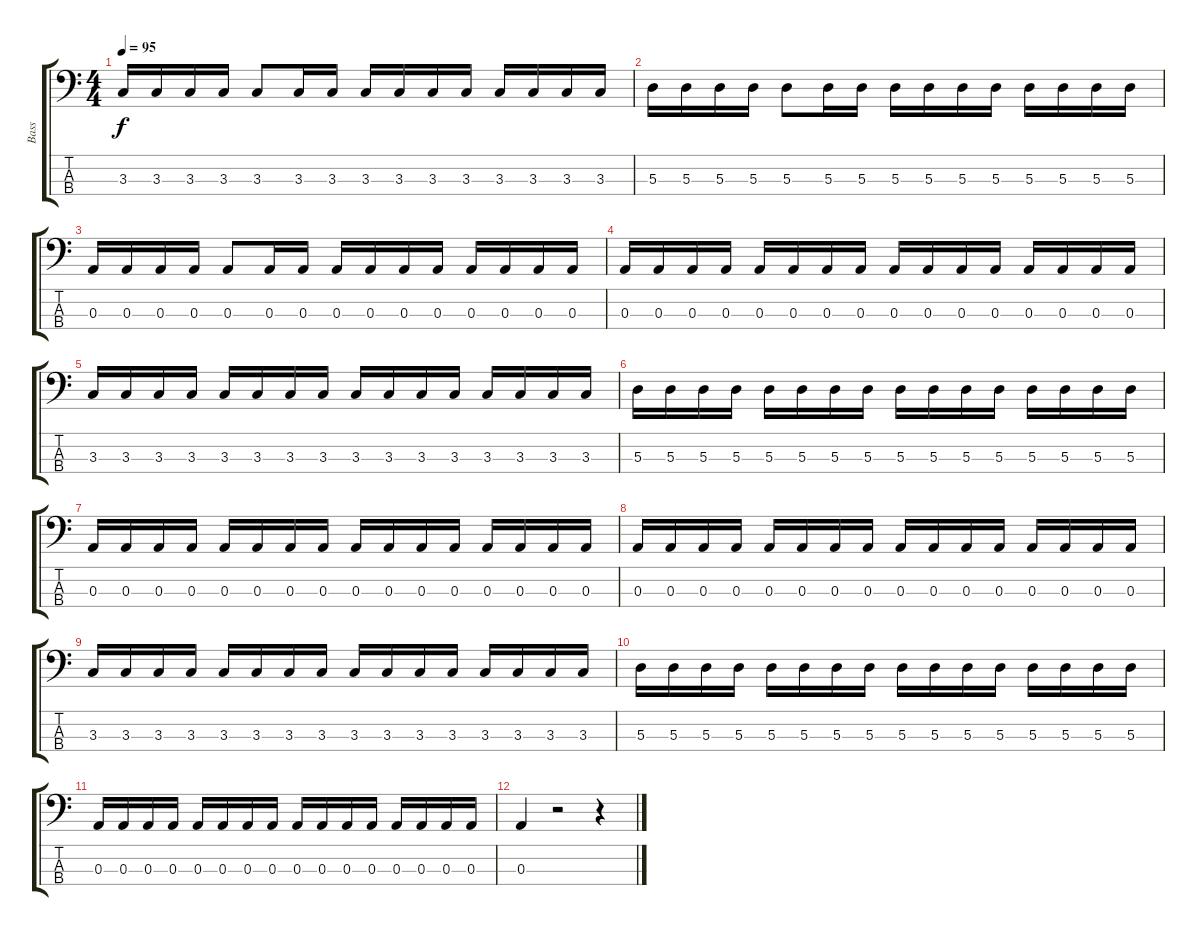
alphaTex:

\track ("Bass" "Bass") {instrument electricbasspick}
\staff {score tabs}
\tuning (G2 D2 A1 E1) {hide}
\ts (4 4)
\tempo 95
\clef f4
\ks c
3.3.16{dy f} 3.3.16 3.3.16 3.3.16 3.3.8 3.3.16 3.3.16 3.3.16 3.3.16 3.3.16 3.3.16 3.3.16 3.3.16 3.3.16 3.3.16 |
5.3.16 5.3.16 5.3.16 5.3.16 5.3.8 5.3.16 5.3.16 5.3.16 5.3.16 5.3.16 5.3.16 5.3.16 5.3.16 5.3.16 5.3.16 |
0.3.16 0.3.16 0.3.16 0.3.16 0.3.8 0.3.16 0.3.16 0.3.16 0.3.16 0.3.16 0.3.16 0.3.16 0.3.16 0.3.16 0.3.16 |
0.3.16 0.3.16 0.3.16 0.3.16 0.3.16 0.3.16 0.3.16 0.3.16 0.3.16 0.3.16 0.3.16 0.3.16 0.3.16 0.3.16 0.3.16 0.3.16 |
3.3.16 3.3.16 3.3.16 3.3.16 3.3.16 3.3.16 3.3.16 3.3.16 3.3.16 3.3.16 3.3.16 3.3.16 3.3.16 3.3.16 3.3.16 3.3.16 |
5.3.16 5.3.16 5.3.16 5.3.16 5.3.16 5.3.16 5.3.16 5.3.16 5.3.16 5.3.16 5.3.16 5.3.16 5.3.16 5.3.16 5.3.16 5.3.16 |
0.3.16 0.3.16 0.3.16 0.3.16 0.3.16 0.3.16 0.3.16 0.3.16 0.3.16 0.3.16 0.3.16 0.3.16 0.3.16 0.3.16 0.3.16 0.3.16 |
0.3.16 0.3.16 0.3.16 0.3.16 0.3.16 0.3.16 0.3.16 0.3.16 0.3.16 0.3.16 0.3.16 0.3.16 0.3.16 0.3.16 0.3.16 0.3.16 |
3.3.16 3.3.16 3.3.16 3.3.16 3.3.16 3.3.16 3.3.16 3.3.16 3.3.16 3.3.16 3.3.16 3.3.16 3.3.16 3.3.16 3.3.16 3.3.16 |
5.3.16 5.3.16 5.3.16 5.3.16 5.3.16 5.3.16 5.3.16 5.3.16 5.3.16 5.3.16 5.3.16 5.3.16 5.3.16 5.3.16 5.3.16 5.3.16 |
0.3.16 0.3.16 0.3.16 0.3.16 0.3.16 0.3.16 0.3.16 0.3.16 0.3.16 0.3.16 0.3.16 0.3.16 0.3.16 0.3.16 0.3.16 0.3.16 |
0.3.4 r.2 r.4
